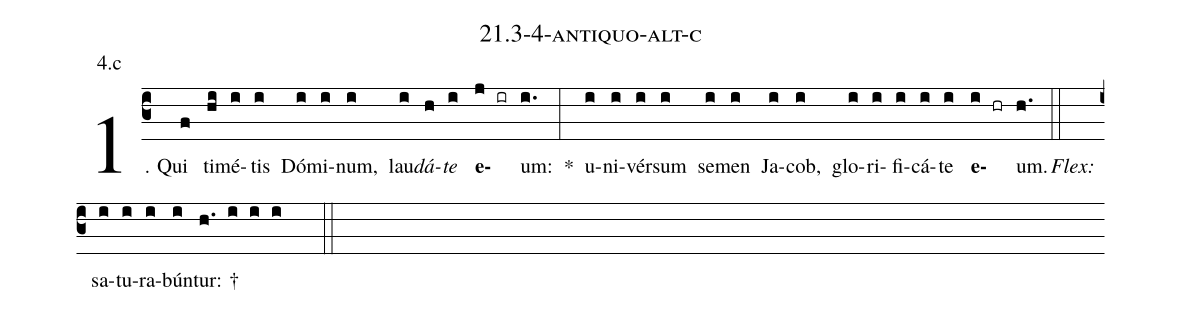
name: 21.3-4-antiquo-alt-c;
annotation: 4.c;
%%
(c3)1. Qui(f) ti(hi)mé(i)tis(i) Dó(i)mi(i)num,(i) lau(i)<i>dá</i>(h)<i>te</i>(i) <b>e</b>(j ir)um:(i.) *(:) u(i)ni(i)vér(i)sum(i) se(i)men(i) Ja(i)cob,(i) glo(i)ri(i)fi(i)cá(i)te(i) <b>e</b>(i hr)um.(h.) (::)
<i>Flex:</i>()  sa(i)tu(i)ra(i)bún(i)tur: †(h. i i i  ::)

%E(i) u(i) o(i) u(i) a(i) e.(h.) (::)
